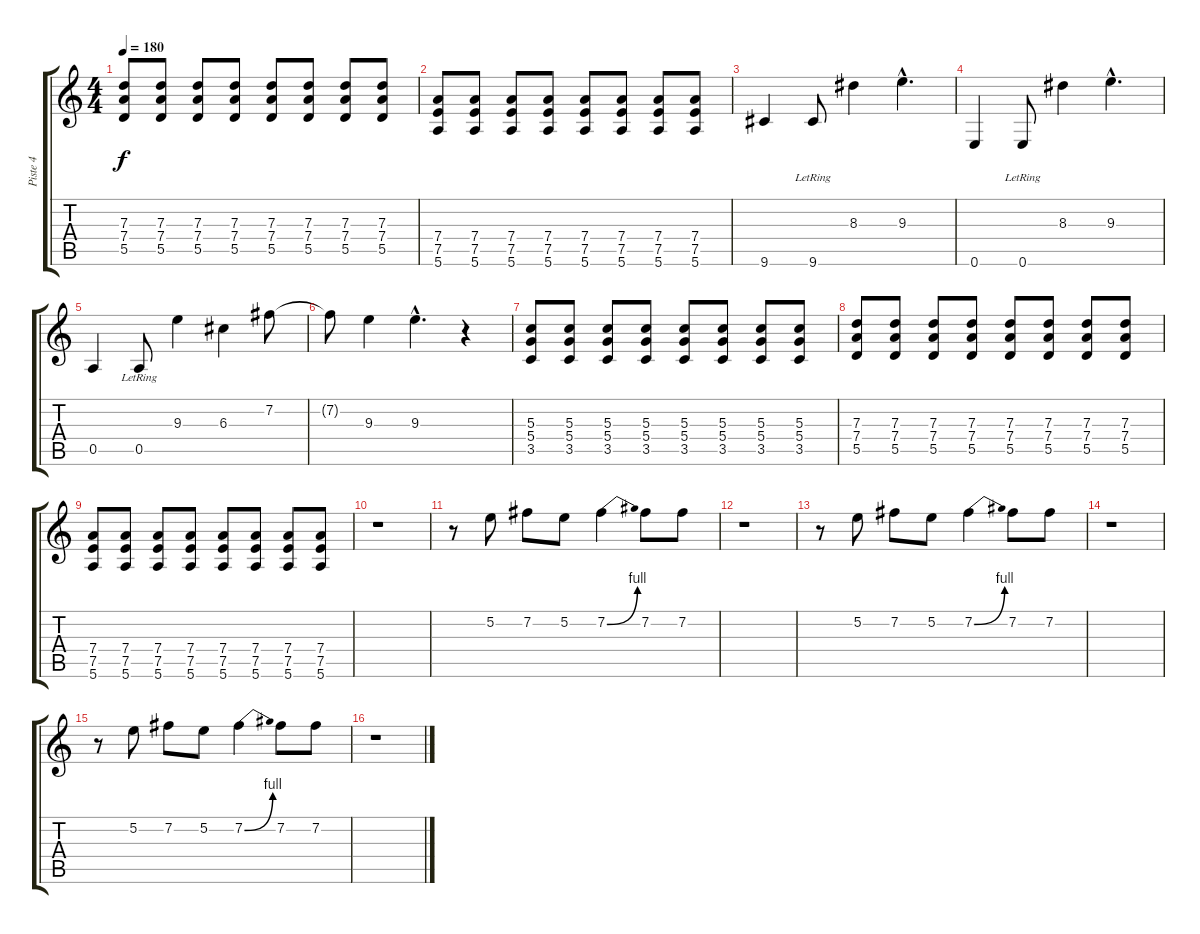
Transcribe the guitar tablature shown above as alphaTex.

\track ("Piste 4" "Piste 4") {instrument distortionguitar}
\staff {score tabs}
\tuning (E4 B3 G3 D3 A2 E2) {hide}
\ts (4 4)
\tempo 180
\clef g2
\ks c
(7.3 7.4 5.5).8{dy f} (7.3 7.4 5.5).8 (7.3 7.4 5.5).8 (7.3 7.4 5.5).8 (7.3 7.4 5.5).8 (7.3 7.4 5.5).8 (7.3 7.4 5.5).8 (7.3 7.4 5.5).8 |
(7.4 7.5 5.6).8 (7.4 7.5 5.6).8 (7.4 7.5 5.6).8 (7.4 7.5 5.6).8 (7.4 7.5 5.6).8 (7.4 7.5 5.6).8 (7.4 7.5 5.6).8 (7.4 7.5 5.6).8 |
9.6.4 9.6{lr}.8 8.3.4 9.3{hac}.4{d} |
0.6.4 0.6{lr}.8 8.3.4 9.3{hac}.4{d} |
0.5.4 0.5{lr}.8 9.3.4 6.3.4 7.2.8 |
7.2{t}.8 9.3.4 9.3{hac}.4{d} r.4 |
(5.3 5.4 3.5).8 (5.3 5.4 3.5).8 (5.3 5.4 3.5).8 (5.3 5.4 3.5).8 (5.3 5.4 3.5).8 (5.3 5.4 3.5).8 (5.3 5.4 3.5).8 (5.3 5.4 3.5).8 |
(7.3 7.4 5.5).8 (7.3 7.4 5.5).8 (7.3 7.4 5.5).8 (7.3 7.4 5.5).8 (7.3 7.4 5.5).8 (7.3 7.4 5.5).8 (7.3 7.4 5.5).8 (7.3 7.4 5.5).8 |
(7.4 7.5 5.6).8 (7.4 7.5 5.6).8 (7.4 7.5 5.6).8 (7.4 7.5 5.6).8 (7.4 7.5 5.6).8 (7.4 7.5 5.6).8 (7.4 7.5 5.6).8 (7.4 7.5 5.6).8 |
r.1 |
r.8 5.2.8 7.2.8 5.2.8 7.2{be (bend 0 0 60 4)}.4 7.2.8 7.2.8 |
r.1 |
r.8 5.2.8 7.2.8 5.2.8 7.2{be (bend 0 0 60 4)}.4 7.2.8 7.2.8 |
r.1 |
r.8 5.2.8 7.2.8 5.2.8 7.2{be (bend 0 0 60 4)}.4 7.2.8 7.2.8 |
r.1
